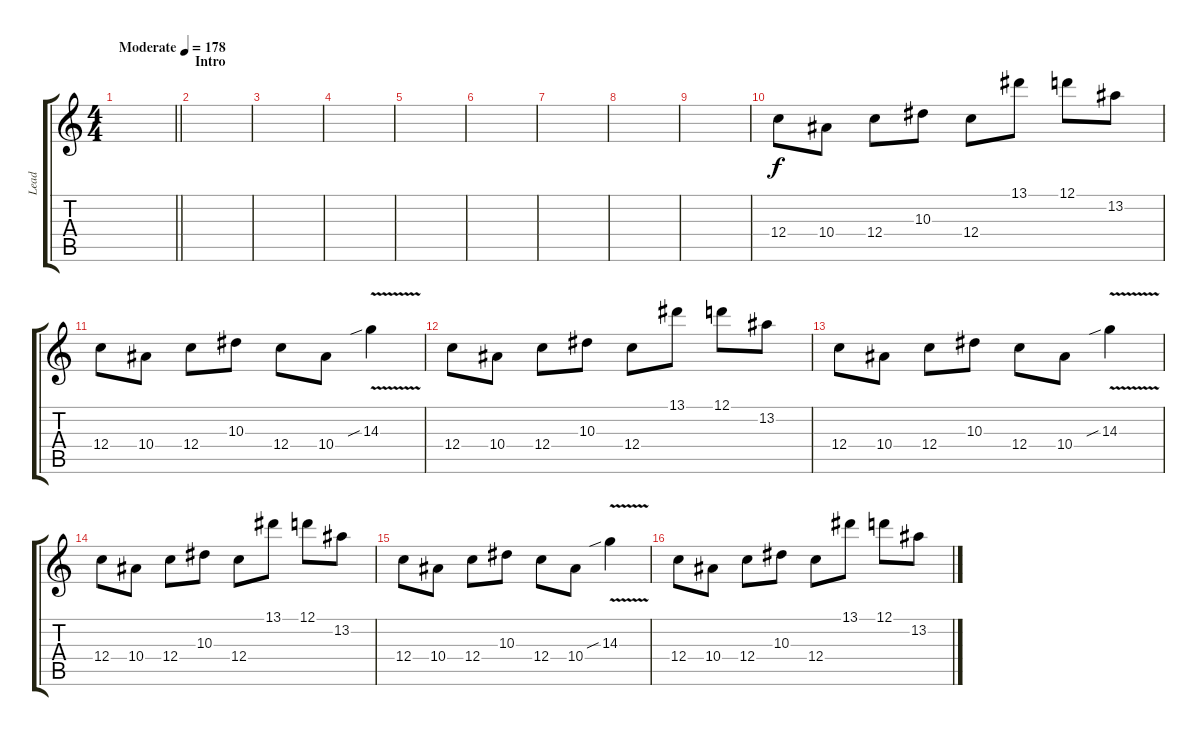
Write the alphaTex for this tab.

\track ("Lead" "Lead") {instrument overdrivenguitar}
\staff {score tabs}
\tuning (D4 A3 F3 C3 G2 D2) {hide}
\ts (4 4)
\tempo (178 "Moderate")
\clef g2
\barLineRight lightlight
\ks c
|
\section ("" "Intro")
|
|
|
|
|
|
|
|
12.4.8 10.4.8 12.4.8 10.3.8 12.4.8 13.1.8 12.1.8 13.2.8 |
12.4.8 10.4.8 12.4.8 10.3.8 12.4.8 10.4.8 14.3{v sib}.4 |
12.4.8 10.4.8 12.4.8 10.3.8 12.4.8 13.1.8 12.1.8 13.2.8 |
12.4.8 10.4.8 12.4.8 10.3.8 12.4.8 10.4.8 14.3{v sib}.4 |
12.4.8 10.4.8 12.4.8 10.3.8 12.4.8 13.1.8 12.1.8 13.2.8 |
12.4.8 10.4.8 12.4.8 10.3.8 12.4.8 10.4.8 14.3{v sib}.4 |
12.4.8 10.4.8 12.4.8 10.3.8 12.4.8 13.1.8 12.1.8 13.2.8
